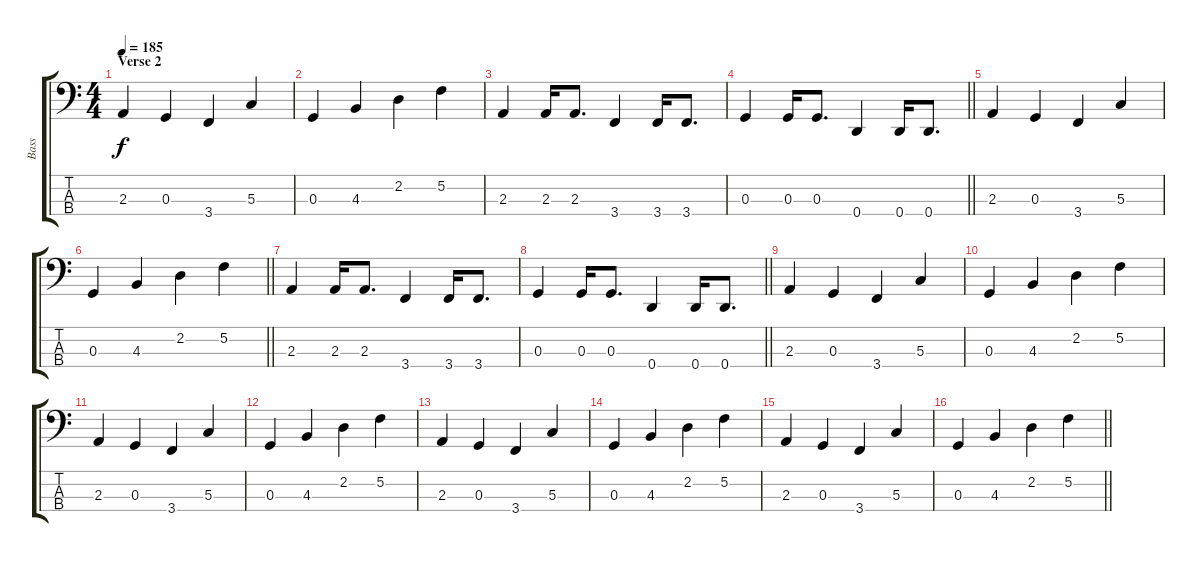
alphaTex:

\track ("Bass " "Bass ") {instrument electricbassfinger}
\staff {score tabs}
\tuning (F2 C2 G1 D1) {hide}
\ts (4 4)
\section ("" "Verse 2")
\tempo 185
\clef f4
\ks c
2.3.4{dy f} 0.3.4 3.4.4 5.3.4 |
0.3.4 4.3.4 2.2.4 5.2.4 |
2.3.4 2.3.16 2.3.8{d} 3.4.4 3.4.16 3.4.8{d} |
\barLineRight lightlight
0.3.4 0.3.16 0.3.8{d} 0.4.4 0.4.16 0.4.8{d} |
2.3.4 0.3.4 3.4.4 5.3.4 |
\barLineRight lightlight
0.3.4 4.3.4 2.2.4 5.2.4 |
2.3.4 2.3.16 2.3.8{d} 3.4.4 3.4.16 3.4.8{d} |
\barLineRight lightlight
0.3.4 0.3.16 0.3.8{d} 0.4.4 0.4.16 0.4.8{d} |
2.3.4 0.3.4 3.4.4 5.3.4 |
0.3.4 4.3.4 2.2.4 5.2.4 |
2.3.4 0.3.4 3.4.4 5.3.4 |
0.3.4 4.3.4 2.2.4 5.2.4 |
2.3.4 0.3.4 3.4.4 5.3.4 |
0.3.4 4.3.4 2.2.4 5.2.4 |
2.3.4 0.3.4 3.4.4 5.3.4 |
\barLineRight lightlight
0.3.4 4.3.4 2.2.4 5.2.4
